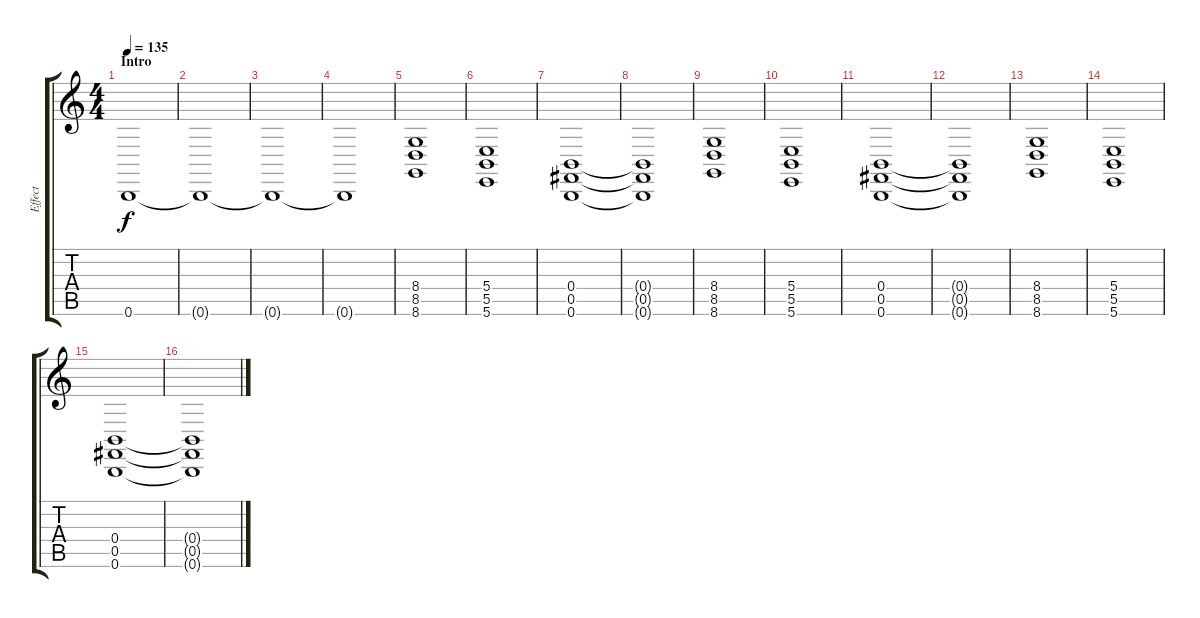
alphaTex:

\track ("Effect" "Effect") {instrument rockorgan}
\staff {score tabs}
\tuning (Db4 Ab3 E3 B2 Gb2 B1) {hide}
\ts (4 4)
\section ("" "Intro")
\tempo 135
\clef g2
\ks c
0.6.1{dy f instrument rockorgan} |
0.6{t}.1 |
0.6{t}.1 |
0.6{t}.1 |
(8.4 8.5 8.6).1 |
(5.4 5.5 5.6).1 |
(0.4 0.5 0.6).1 |
(0.4{t} 0.5{t} 0.6{t}).1 |
(8.4 8.5 8.6).1 |
(5.4 5.5 5.6).1 |
(0.4 0.5 0.6).1 |
(0.4{t} 0.5{t} 0.6{t}).1 |
(8.4 8.5 8.6).1 |
(5.4 5.5 5.6).1 |
(0.4 0.5 0.6).1 |
(0.4{t} 0.5{t} 0.6{t}).1
